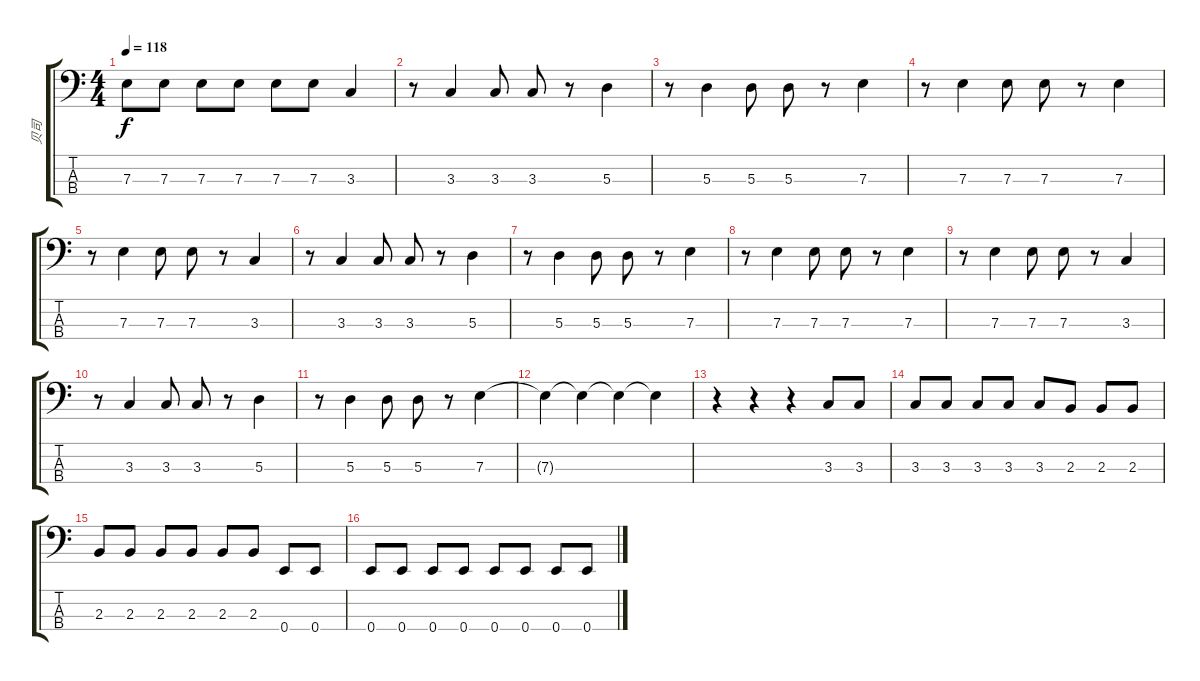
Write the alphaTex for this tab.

\track ("贝司" "贝司") {instrument electricguitarmuted}
\staff {score tabs}
\tuning (G2 D2 A1 E1) {hide}
\ts (4 4)
\tempo 118
\clef f4
\ks c
7.3.8{dy f} 7.3.8 7.3.8 7.3.8 7.3.8 7.3.8 3.3.4 |
r.8 3.3.4 3.3.8 3.3.8 r.8 5.3.4 |
r.8 5.3.4 5.3.8 5.3.8 r.8 7.3.4 |
r.8 7.3.4 7.3.8 7.3.8 r.8 7.3.4 |
r.8 7.3.4 7.3.8 7.3.8 r.8 3.3.4 |
r.8 3.3.4 3.3.8 3.3.8 r.8 5.3.4 |
r.8 5.3.4 5.3.8 5.3.8 r.8 7.3.4 |
r.8 7.3.4 7.3.8 7.3.8 r.8 7.3.4 |
r.8 7.3.4 7.3.8 7.3.8 r.8 3.3.4 |
r.8 3.3.4 3.3.8 3.3.8 r.8 5.3.4 |
r.8 5.3.4 5.3.8 5.3.8 r.8 7.3.4 |
7.3{t}.4 7.3{t}.4 7.3{t}.4 7.3{t}.4 |
r.4 r.4 r.4 3.3.8 3.3.8 |
3.3.8 3.3.8 3.3.8 3.3.8 3.3.8 2.3.8 2.3.8 2.3.8 |
2.3.8 2.3.8 2.3.8 2.3.8 2.3.8 2.3.8 0.4.8 0.4.8 |
0.4.8 0.4.8 0.4.8 0.4.8 0.4.8 0.4.8 0.4.8 0.4.8
